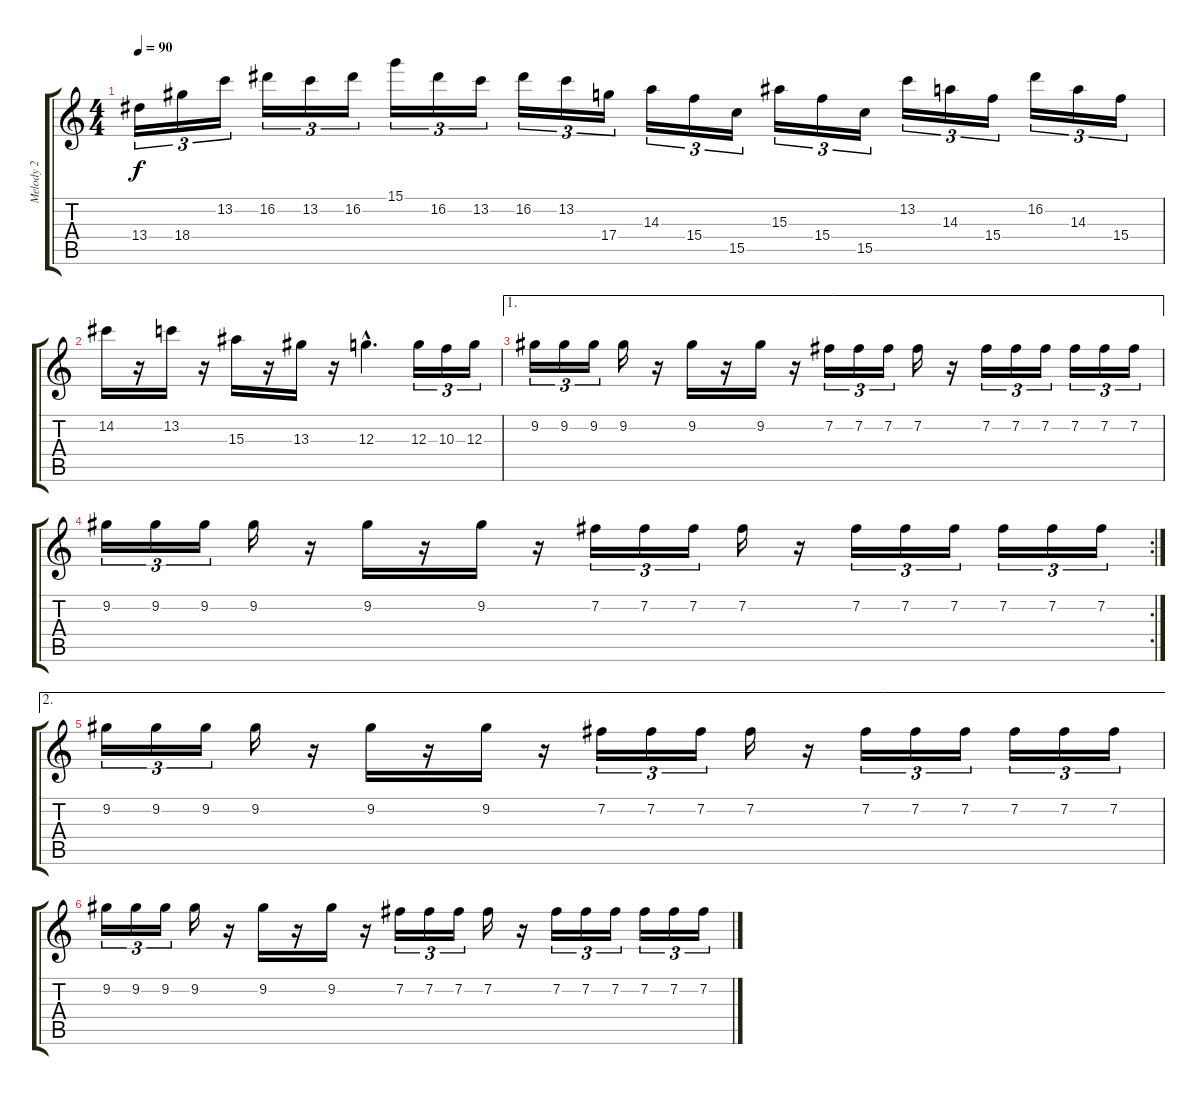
\track ("Melody 2" "Melody 2") {instrument overdrivenguitar}
\staff {score tabs}
\tuning (E4 B3 G3 D3 A2 E2) {hide}
\ts (4 4)
\tempo 90
\clef g2
\ks c
13.4.16{tu (3 2) dy f} 18.4.16{tu (3 2)} 13.2.16{tu (3 2)} 16.2.16{tu (3 2)} 13.2.16{tu (3 2)} 16.2.16{tu (3 2)} 15.1.16{tu (3 2)} 16.2.16{tu (3 2)} 13.2.16{tu (3 2)} 16.2.16{tu (3 2)} 13.2.16{tu (3 2)} 17.4.16{tu (3 2)} 14.3.16{tu (3 2)} 15.4.16{tu (3 2)} 15.5.16{tu (3 2)} 15.3.16{tu (3 2)} 15.4.16{tu (3 2)} 15.5.16{tu (3 2)} 13.2.16{tu (3 2)} 14.3.16{tu (3 2)} 15.4.16{tu (3 2)} 16.2.16{tu (3 2)} 14.3.16{tu (3 2)} 15.4.16{tu (3 2)} |
14.2.16 r.16 13.2.16 r.16 15.3.16 r.16 13.3.16 r.16 12.3{hac}.4{d} 12.3.16{tu (3 2)} 10.3.16{tu (3 2)} 12.3.16{tu (3 2)} |
\ae 1
9.2.16{tu (3 2)} 9.2.16{tu (3 2)} 9.2.16{tu (3 2)} 9.2.16 r.16 9.2.16 r.16 9.2.16 r.16 7.2.16{tu (3 2)} 7.2.16{tu (3 2)} 7.2.16{tu (3 2)} 7.2.16 r.16 7.2.16{tu (3 2)} 7.2.16{tu (3 2)} 7.2.16{tu (3 2)} 7.2.16{tu (3 2)} 7.2.16{tu (3 2)} 7.2.16{tu (3 2)} |
\rc 2
9.2.16{tu (3 2)} 9.2.16{tu (3 2)} 9.2.16{tu (3 2)} 9.2.16 r.16 9.2.16 r.16 9.2.16 r.16 7.2.16{tu (3 2)} 7.2.16{tu (3 2)} 7.2.16{tu (3 2)} 7.2.16 r.16 7.2.16{tu (3 2)} 7.2.16{tu (3 2)} 7.2.16{tu (3 2)} 7.2.16{tu (3 2)} 7.2.16{tu (3 2)} 7.2.16{tu (3 2)} |
\ae 2
9.2.16{tu (3 2) volume 0} 9.2.16{tu (3 2)} 9.2.16{tu (3 2)} 9.2.16 r.16 9.2.16 r.16 9.2.16 r.16 7.2.16{tu (3 2)} 7.2.16{tu (3 2)} 7.2.16{tu (3 2)} 7.2.16 r.16 7.2.16{tu (3 2)} 7.2.16{tu (3 2)} 7.2.16{tu (3 2)} 7.2.16{tu (3 2)} 7.2.16{tu (3 2)} 7.2.16{tu (3 2)} |
9.2.16{tu (3 2)} 9.2.16{tu (3 2)} 9.2.16{tu (3 2)} 9.2.16 r.16 9.2.16 r.16 9.2.16 r.16 7.2.16{tu (3 2)} 7.2.16{tu (3 2)} 7.2.16{tu (3 2)} 7.2.16 r.16 7.2.16{tu (3 2)} 7.2.16{tu (3 2)} 7.2.16{tu (3 2)} 7.2.16{tu (3 2)} 7.2.16{tu (3 2)} 7.2.16{tu (3 2)}
